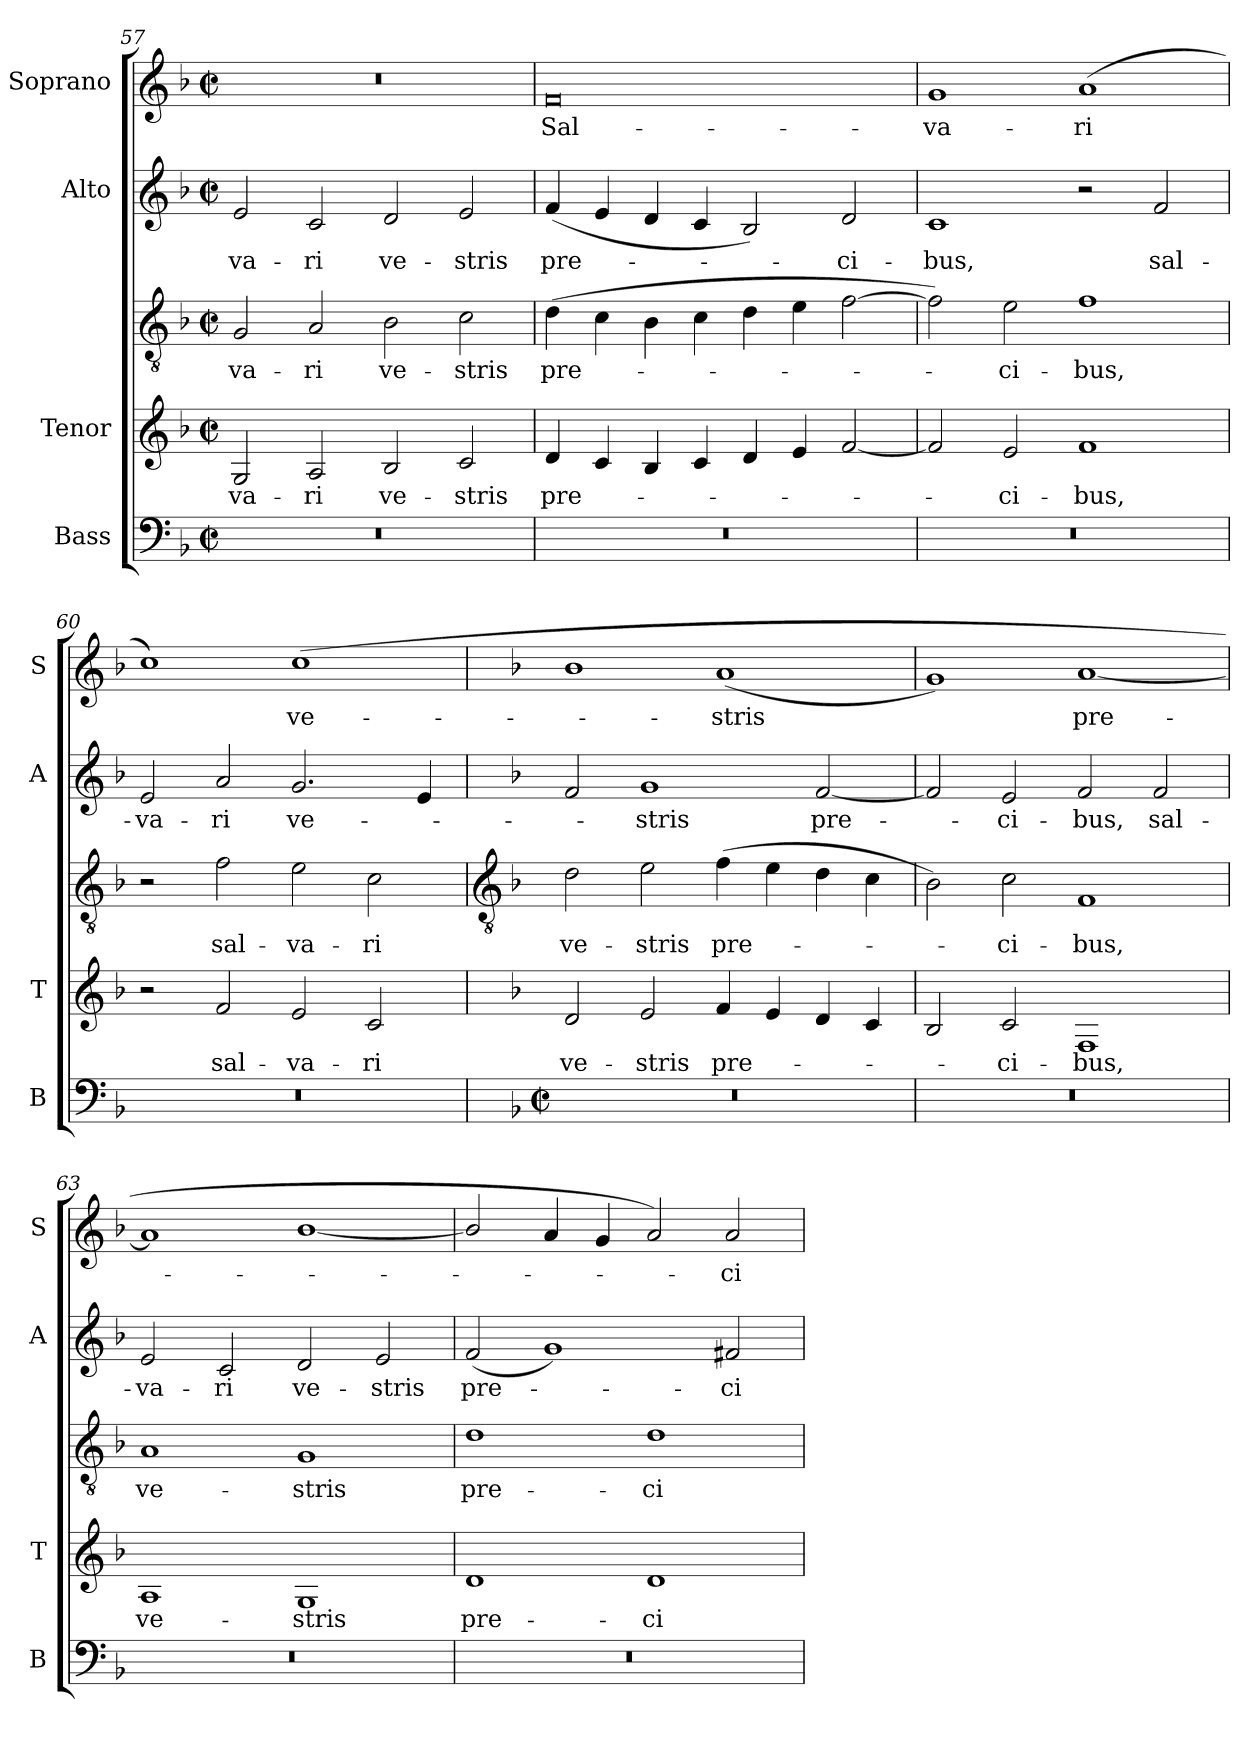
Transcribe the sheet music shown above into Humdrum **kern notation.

**kern	**kern	**text	**kern	**text	**kern	**text	**kern	**text
*part4	*part3	*part3	*part3	*part3	*part2	*part2	*part1	*part1
*staff5	*staff4	*staff4	*staff3	*staff3	*staff2	*staff2	*staff1	*staff1
*I"Bass	*I"Tenor	*	*	*	*I"Alto	*	*I"Soprano	*
*I'B	*I'T	*	*	*	*I'A	*	*I'S	*
*clefF4	*	*	*clefGv2	*	*clefG2	*	*clefG2	*
*k[b-]	*k[b-]	*	*k[b-]	*	*k[b-]	*	*k[b-]	*
*F:	*F:	*	*F:	*	*F:	*	*F:	*
*M4/2	*M4/2	*	*M4/2	*	*M4/2	*	*M4/2	*
*met(c|)	*met(c|)	*	*met(c|)	*	*met(c|)	*	*met(c|)	*
=57	=57	=57	=57	=57	=57	=57	=57	=57
!	!	!LO:LY:b	!	!LO:LY:b	!	!LO:LY:b	!	!
0r	2G	-va-	2G	-va-	2e	-va-	0r	.
!	!	!LO:LY:b	!	!LO:LY:b	!	!LO:LY:b	!	!
.	2A	-ri	2A	-ri	2c	-ri	.	.
!	!	!LO:LY:b	!	!LO:LY:b	!	!LO:LY:b	!	!
.	2B-	ve-	2B-	ve-	2d	ve-	.	.
!	!	!LO:LY:b	!	!LO:LY:b	!	!LO:LY:b	!	!
.	2c	-stris	2c	-stris	2e	-stris	.	.
=58	=58	=58	=58	=58	=58	=58	=58	=58
!	!	!LO:LY:b	!	!LO:LY:b	!	!LO:LY:b	!	!LO:LY:b
0r	4d	pre-	(>4d	pre-	(<4f	pre-	0f	Sal-
.	4c	.	4c	.	4e	.	.	.
.	4B-	.	4B-	.	4d	.	.	.
.	4c	.	4c	.	4c	.	.	.
.	4d	.	4d	.	2B-)	.	.	.
.	4e	.	4e	.	.	.	.	.
!	!	!	!	!	!	!LO:LY:b	!	!
.	[2f	.	[2f	.	2d	ci-	.	.
=59	=59	=59	=59	=59	=59	=59	=59	=59
!	!	!	!	!	!	!LO:LY:b	!	!LO:LY:b
0r	2f]	.	2f])	.	1c	-bus,	1g	-va-
!	!	!LO:LY:b	!	!LO:LY:b	!	!	!	!
.	2e	ci-	2e	ci-	.	.	.	.
!	!	!LO:LY:b	!	!LO:LY:b	!	!	!	!LO:LY:b
.	1f	-bus,	1f	-bus,	2r	.	(<1a	-ri
!	!	!	!	!	!	!LO:LY:b	!	!
.	.	.	.	.	2f	sal-	.	.
=60	=60	=60	=60	=60	=60	=60	=60	=60
!	!	!	!	!	!	!LO:LY:b	!	!
0r	2r	.	2r	.	2e	-va-	1cc)	.
!	!	!LO:LY:b	!	!LO:LY:b	!	!LO:LY:b	!	!
.	2f	sal-	2f	sal-	2a	-ri	.	.
!	!	!LO:LY:b	!	!LO:LY:b	!	!LO:LY:b	!	!LO:LY:b
.	2e	-va-	2e	-va-	2.g	ve-	(<1cc	ve-
!	!	!LO:LY:b	!	!LO:LY:b	!	!	!	!
.	2c	-ri	2c	-ri	.	.	.	.
.	.	.	.	.	4e	.	.	.
!!LO:LB:g=z
=61	=61	=61	=61	=61	=61	=61	=61	=61
*	*	*	*clefGv2	*	*	*	*	*
*k[b-]	*	*	*	*	*	*	*	*
*F:	*	*	*	*	*	*	*	*
*M4/2	*	*	*	*	*	*	*	*
*met(c|)	*	*	*	*	*	*	*	*
!	!	!LO:LY:b	!	!LO:LY:b	!	!	!	!
0r	2d	ve-	2d	ve-	2f	.	1b-	.
!	!	!LO:LY:b	!	!LO:LY:b	!	!LO:LY:b	!	!
.	2e	-stris	2e	-stris	1g	stris	.	.
!	!	!LO:LY:b	!	!LO:LY:b	!	!	!	!LO:LY:b
.	4f	pre-	(>4f	pre-	.	.	(<1a	stris
.	4e	.	4e	.	.	.	.	.
!	!	!	!	!	!	!LO:LY:b	!	!
.	4d	.	4d	.	[2f	pre-	.	.
.	4c	.	4c	.	.	.	.	.
=62	=62	=62	=62	=62	=62	=62	=62	=62
0r	2B-	.	2B-)	.	2f]	.	1g)	.
!	!	!LO:LY:b	!	!LO:LY:b	!	!LO:LY:b	!	!
.	2c	ci-	2c	ci-	2e	ci-	.	.
!	!	!LO:LY:b	!	!LO:LY:b	!	!LO:LY:b	!	!LO:LY:b
.	1F	-bus,	1F	-bus,	2f	-bus,	[1a	pre-
!	!	!	!	!	!	!LO:LY:b	!	!
.	.	.	.	.	2f	sal-	.	.
=63	=63	=63	=63	=63	=63	=63	=63	=63
!	!	!LO:LY:b	!	!LO:LY:b	!	!LO:LY:b	!	!
0r	1A	ve-	1A	ve-	2e	-va-	1a]	.
!	!	!	!	!	!	!LO:LY:b	!	!
.	.	.	.	.	2c	-ri	.	.
!	!	!LO:LY:b	!	!LO:LY:b	!	!LO:LY:b	!	!
.	1G	-stris	1G	-stris	2d	ve-	[1b-/	.
!	!	!	!	!	!	!LO:LY:b	!	!
.	.	.	.	.	2e	-stris	.	.
=64	=64	=64	=64	=64	=64	=64	=64	=64
!	!	!LO:LY:b	!	!LO:LY:b	!	!LO:LY:b	!	!
0r	1d	pre-	1d	pre-	(<2f	pre-	2b-/]	.
.	.	.	.	.	1g)	.	4a	.
.	.	.	.	.	.	.	4g	.
!	!	!LO:LY:b	!	!LO:LY:b	!	!	!	!
.	1d	-ci-	1d	-ci-	.	.	2a)	.
!	!	!	!	!	!	!LO:LY:b	!	!LO:LY:b
.	.	.	.	.	2f#	ci-	2a	ci-
=	=	=	=	=	=	=	=	=
*-	*-	*-	*-	*-	*-	*-	*-	*-
